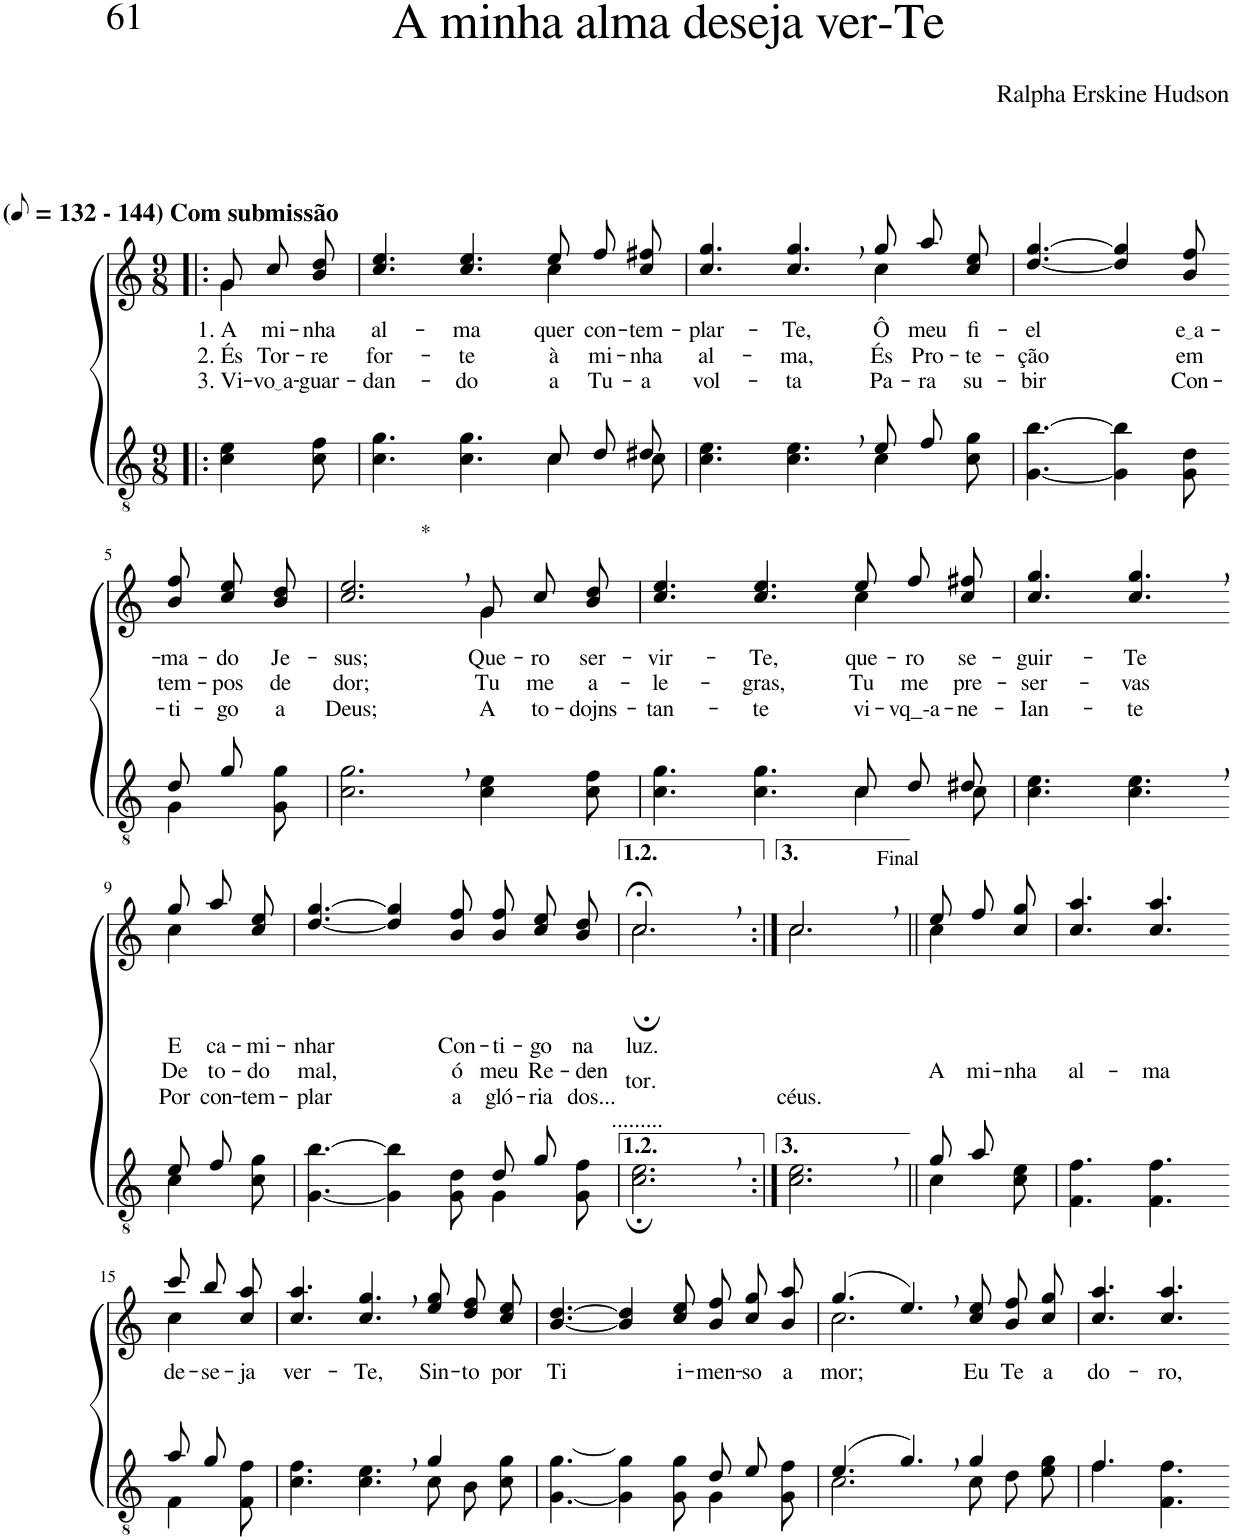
**kern	**kern	**text	**text	**text
*part2	*part1	*part1	*part1	*part1
*staff2	*staff1	*staff1	*staff1	*staff1
*I"Parte III e IV	*I"Parte I e II	*	*	*
*clefGv2	*clefG2	*	*	*
*Trd5c9	*Trd5c9	*	*	*
*k[]	*k[]	*	*	*
*M9/8	*M9/8	*	*	*
*MM66	*MM66	*	*	*
=1!|:	=1!|:	=1!|:	=1!|:	=1!|:
*	*^	*	*	*
!	!LO:TX:a:B:t=(	!	!	!	!
!	!LO:TX:a:B:t=- 144) Com submissão	!	!	!	!
!	!	!	!LO:LY:b	!LO:LY:b	!LO:LY:b
4c\ 4e\	8g\L	4g\	1. A	2. És	3. Vi-
!	!	!	!LO:LY:b	!LO:LY:b	!LO:LY:b
.	8cc\	.	mi-	Tor-	vo a
!	!	!	!LO:LY:b	!LO:LY:b	!LO:LY:b
8c\ 8f\	8b\ 8dd\J	8ryy	-nha	-re	-guar-
=2	=2	=2	=2	=2	=2
*^	*	*	*	*	*
!	!	!	!	!LO:LY:b	!LO:LY:b	!LO:LY:b
4.c\ 4.g\	2.ryy	4.cc/ 4.ee/	2.ryy	al-	for-	-dan-
!	!	!	!	!LO:LY:b	!LO:LY:b	!LO:LY:b
4.c\ 4.g\	.	4.cc/ 4.ee/	.	-ma	-te	-do
!	!	!	!	!LO:LY:b	!LO:LY:b	!LO:LY:b
4c\	8c/L	8ee\L	4cc\	quer	à	a
!	!	!	!	!LO:LY:b	!LO:LY:b	!LO:LY:b
.	8d/	8ff\	.	con-	mi-	Tu-
!	!	!	!	!LO:LY:b	!LO:LY:b	!LO:LY:b
8c\	8d#X/J	8cc\ 8ff#X\J	8ryy	-tem-	-nha	-a
=3	=3	=3	=3	=3	=3	=3
!	!	!	!	!LO:LY:b	!LO:LY:b	!LO:LY:b
2.ryy	4.c\ 4.e\	4.cc/ 4.gg/	2.ryy	-plar-	al-	vol-
!	!	!	!	!LO:LY:b	!LO:LY:b	!LO:LY:b
.	4.c\ 4.e\	4.cc/, 4.gg/,	.	-Te,	-ma,	-ta
!	!	!	!	!LO:LY:b	!LO:LY:b	!LO:LY:b
8e/L	4c\	8gg\L	4cc\	Ô	És	Pa-
!	!	!	!	!LO:LY:b	!LO:LY:b	!LO:LY:b
8f/J	.	8aa\	.	meu	Pro-	-ra
!	!	!	!	!LO:LY:b	!LO:LY:b	!LO:LY:b
8ryy	8c\ 8g\	8cc\ 8ee\J	8ryy	fi-	-te-	su-
=4	=4	=4	=4	=4	=4	=4
!	!	!	!	!LO:LY:b	!LO:LY:b	!LO:LY:b
*v	*v	*	*	*	*	*
*	*v	*v	*	*	*
[4.G\ [4.b\	[4.dd/ [4.gg/	-el	-ção	-bir
4G\] 4b\]	4dd/] 4gg/]	.	.	.
!	!	!LO:LY:b	!LO:LY:b	!LO:LY:b
8G\ 8d\	8b/ 8ff/	e a	em	Con-
!!LO:LB:g=z
=5-	=5-	=5-	=5-	=5-
*^	*	*	*	*
!	!	!	!LO:LY:b	!LO:LY:b	!LO:LY:b
8d/L	4G\	8b\ 8ff\L	-ma-	tem-	-ti-
!	!	!	!LO:LY:b	!LO:LY:b	!LO:LY:b
8g/J	.	8cc\ 8ee\	-do	-pos	-go
!	!	!	!LO:LY:b	!LO:LY:b	!LO:LY:b
8ryy	8G\ 8g\	8b\ 8dd\J	Je-	de	a
=6	=6	=6	=6	=6	=6
!	!	!LO:TX:a:t=*	!	!	!
!	!	!	!LO:LY:b	!LO:LY:b	!LO:LY:b
*v	*v	*^	*	*	*
2.c\, 2.g\,	2.cc/, 2.ee/,	2.ryy	-sus;	dor;	Deus;
!	!	!	!LO:LY:b	!LO:LY:b	!LO:LY:b
4c\ 4e\	8g\L	4g\	Que-	Tu	A
!	!	!	!LO:LY:b	!LO:LY:b	!LO:LY:b
.	8cc\	.	-ro	me	to-
!	!	!	!LO:LY:b	!LO:LY:b	!LO:LY:b
8c\ 8f\	8b\ 8dd\J	8ryy	ser-	a-	-dojns-
=7	=7	=7	=7	=7	=7
*^	*	*	*	*	*
!	!	!	!	!LO:LY:b	!LO:LY:b	!LO:LY:b
4.c\ 4.g\	2.ryy	4.cc/ 4.ee/	2.ryy	-vir-	-le-	-tan-
!	!	!	!	!LO:LY:b	!LO:LY:b	!LO:LY:b
4.c\ 4.g\	.	4.cc/ 4.ee/	.	-Te,	-gras,	-te
!	!	!	!	!LO:LY:b	!LO:LY:b	!LO:LY:b
4c\	8c/L	8ee\L	4cc\	que-	Tu	vi-
!	!	!	!	!LO:LY:b	!LO:LY:b	!LO:LY:b
.	8d/	8ff\	.	-ro	me	-vq_-a-
!	!	!	!	!LO:LY:b	!LO:LY:b	!LO:LY:b
8c\	8d#X/J	8cc\ 8ff#X\J	8ryy	se-	pre-	-ne-
=8	=8	=8	=8	=8	=8	=8
!	!	!	!	!LO:LY:b	!LO:LY:b	!LO:LY:b
*v	*v	*	*	*	*	*
*	*v	*v	*	*	*
4.c\ 4.e\	4.cc/ 4.gg/	-guir-	-ser-	-Ian-
!	!	!LO:LY:b	!LO:LY:b	!LO:LY:b
4.c\, 4.e\,	4.cc/, 4.gg/,	-Te	-vas	-te
!!LO:LB:g=z
=9-	=9-	=9-	=9-	=9-
*^	*^	*	*	*
!	!	!	!	!LO:LY:b	!LO:LY:b	!LO:LY:b
8e/L	4c\	8gg\L	4cc\	E	De	Por
!	!	!	!	!LO:LY:b	!LO:LY:b	!LO:LY:b
8f/J	.	8aa\	.	ca-	to-	con-
!	!	!	!	!LO:LY:b	!LO:LY:b	!LO:LY:b
8ryy	8c\ 8g\	8cc\ 8ee\J	8ryy	-mi-	-do	-tem-
=10	=10	=10	=10	=10	=10	=10
!	!	!	!	!LO:LY:b	!LO:LY:b	!LO:LY:b
*	*	*v	*v	*	*	*
[4.G\ [4.b\	2.ryy	[4.dd/ [4.gg/	-nhar	mal,	-plar
4G\] 4b\]	.	4dd/] 4gg/]	.	.	.
!	!	!	!LO:LY:b	!LO:LY:b	!LO:LY:b
8G\ 8d\	.	8b/ 8ff/	Con-	ó	a
!	!	!	!LO:LY:b	!LO:LY:b	!LO:LY:b
4G\	8d/L	8b\ 8ff\L	-ti-	meu	gló-
!	!	!	!LO:LY:b	!LO:LY:b	!LO:LY:b
.	8g/J	8cc\ 8ee\	-go	Re-	-ria
!	!	!	!LO:LY:b	!LO:LY:b	!LO:LY:b
8G\ 8f\	8ryy	8b\ 8dd\J	na	-den-	dos...
=11	=11	=11	=11	=11	=11
!	!	!LO:TX:b:t=tor.	!	!	!
!	!	!LO:TX:b:t=.........	!	!	!
!	!	!	!LO:LY:b	!	!
*v	*v	*^	*	*	*
2.c\;, 2.e\;,	2.cc;<,/	2.cc;\	luz.	.	.
=12:|!	=12:|!	=12:|!	=12:|!	=12:|!	=12:|!
!	!LO:TX:a:t=Final	!	!	!	!
!	!	!	!	!	!LO:LY:b
2.c\, 2.e\,	2.cc,/	2.cc\	.	.	céus.
=13||	=13||	=13||	=13||	=13||	=13||
*^	*	*	*	*	*
!	!	!	!	!	!LO:LY:b	!
8g/L	4c\	8ee\L	4cc\	.	-A	.
!	!	!	!	!	!LO:LY:b	!
8a/J	.	8ff\	.	.	mi-	.
!	!	!	!	!	!LO:LY:b	!
8ryy	8c\ 8e\	8cc\ 8gg\J	8ryy	.	-nha	.
=14	=14	=14	=14	=14	=14	=14
!	!	!	!	!	!LO:LY:b	!
*v	*v	*	*	*	*	*
*	*v	*v	*	*	*
4.F\ 4.f\	4.cc/ 4.aa/	.	al-	.
!	!	!	!LO:LY:b	!
4.F\ 4.f\	4.cc/ 4.aa/	.	-ma	.
!!LO:LB:g=z
=15-	=15-	=15-	=15-	=15-
*^	*^	*	*	*
!	!	!	!	!LO:LY:b	!	!
8a/L	4F\	8ccc\L	4cc\	de-	.	.
!	!	!	!	!LO:LY:b	!	!
8g/J	.	8bb\	.	-se-	.	.
!	!	!	!	!LO:LY:b	!	!
8ryy	8F\ 8f\	8cc\ 8aa\J	8ryy	-ja	.	.
=16	=16	=16	=16	=16	=16	=16
!	!	!	!	!LO:LY:b	!	!
*	*	*v	*v	*	*	*
2.ryy	4.c\ 4.f\	4.cc/ 4.aa/	ver-	.	.
!	!	!	!LO:LY:b	!	!
.	4.c\ 4.e\	4.cc/, 4.gg/,	-Te,	.	.
!	!	!	!LO:LY:b	!	!
4g/	8c\L	8ee\ 8gg\L	Sin-	.	.
!	!	!	!LO:LY:b	!	!
.	8B\	8dd\ 8ff\	-to	.	.
!	!	!	!LO:LY:b	!	!
8ryy	8c\ 8g\J	8cc\ 8ee\J	por	.	.
=17	=17	=17	=17	=17	=17
!	!	!	!LO:LY:b	!	!
2.ryy	[4.G\ [4.g\	[4.b/ [4.dd/	Ti	.	.
.	4G\] 4g\]	4b/] 4dd/]	.	.	.
!	!	!	!LO:LY:b	!	!
.	8G\ 8g\	8cc/ 8ee/	i-	.	.
!	!	!	!LO:LY:b	!	!
8d/L	4G\	8b\ 8ff\L	-men-	.	.
!	!	!	!LO:LY:b	!	!
8e/J	.	8cc\ 8gg\	-so	.	.
!	!	!	!LO:LY:b	!	!
8ryy	8G\ 8f\	8b\ 8aa\J	a-	.	.
=18	=18	=18	=18	=18	=18
*	*	*^	*	*	*
!	!	!	!	!LO:LY:b	!	!
(4.e/	2.c\	(4.gg/	2.cc\	-mor;	.	.
4.g,/)	.	4.ee,/)	.	.	.	.
!	!	!	!	!LO:LY:b	!	!
4g/	8c\L	8cc\ 8ee\L	4.ryy	Eu	.	.
!	!	!	!	!LO:LY:b	!	!
.	8d\	8b\ 8ff\	.	Te	.	.
!	!	!	!	!LO:LY:b	!	!
8ryy	8e\ 8g\J	8cc\ 8gg\J	.	a	.	.
*	*	*v	*v	*	*	*
=19	=19	=19	=19	=19	=19
!	!	!	!LO:LY:b	!	!
4.f/	4.f\	4.cc/ 4.aa/	do-	.	.
!	!	!	!LO:LY:b	!	!
4.ryy	4.F\ 4.f\	4.cc/ 4.aa/	-ro,	.	.
*v	*v	*	*	*	*
=-	=-	=-	=-	=-
*-	*-	*-	*-	*-
